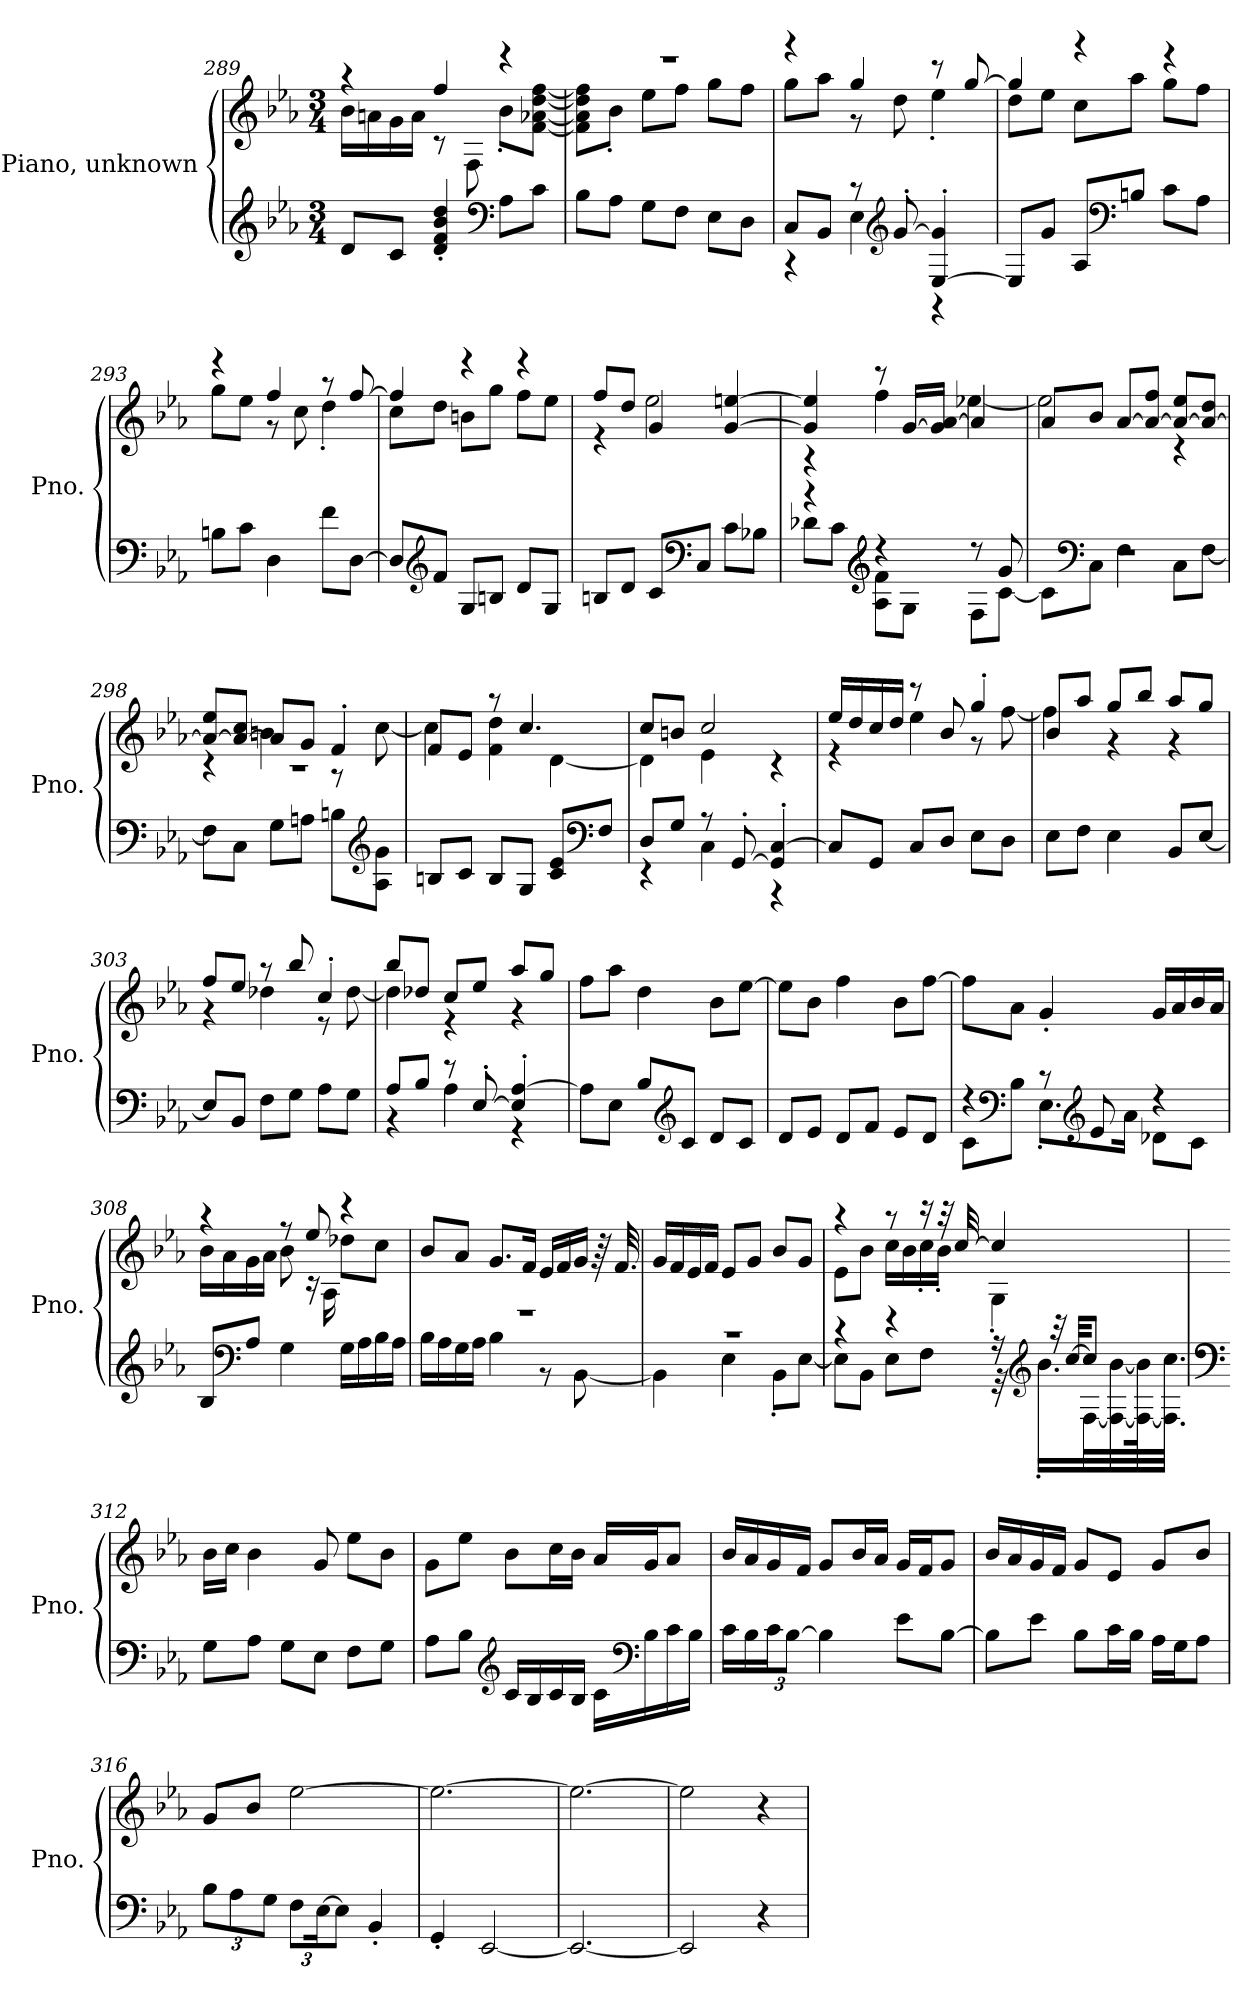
**kern	**kern
*part1	*part1
*staff2	*staff1
*I"Piano, unknown	*
*I'Pno.	*
*clefG2	*clefG2
*k[b-e-a-]	*k[b-e-a-]
*M3/4	*M3/4
=289	=289
*	*^
8d/L	4r	16b-\LL
.	.	16an\
8c/J	.	16g\
.	.	16a\JJ
4d/' 4f/' 4b-/' 4dd/'	4ff/	8r
.	.	8F\
*clefF4	*	*
8A-\L	4r	8b-'\L
8c\J	.	[8f\ [8a-X\ [8dd\ [8ff\J
=290	=290	=290
8B-\L	2.r	8f\] 8a-\] 8dd\] 8ff\]L
8A-\J	.	8b-'\J
8G\L	.	8ee-\L
8F\J	.	8ff\J
8E-\L	.	8gg\L
8D\J	.	8ff\J
!!LO:PB:g=z	!!
=291	=291	=291
*^	*	*
8C/L	4r	4r	8gg\L
8BB-/J	.	.	8aa-\J
8r	4E-\	4gg/	8r
*clefG2	*	*	*
[8g'/	.	.	8dd\
[4E-/' 4g/]'	4r	8r	4ee-'\
.	.	[8gg/	.
*v	*v	*	*
=292	=292	=292
8E-/L]	4gg/]	8dd\L
8g/J	.	8ee-\J
8A-/L	4r	8cc\L
*clefF4	*	*
8Bn/J	.	8aa-\J
8c\L	4r	8gg\L
8A-\J	.	8ff\J
=293	=293	=293
8Bn\L	4r	8gg\L
8c\J	.	8ee-\J
4D\	4ff/	8r
.	.	8cc\
8f\L	8r	4dd'\
[8D\J	[8ff/	.
=294	=294	=294
8D/L]	4ff/]	8cc\L
*clefG2	*	*
8f/J	.	8dd\J
8G/L	4r	8bn\L
8Bn/J	.	8gg\J
8d/L	4r	8ff\L
8G/J	.	8ee-\J
!!LO:LB:g=z	!!
=295	=295	=295
8Bn/L	8ff/L	4r
8d/J	8dd/J	.
8c/L	4g/	2ee-\
*clefF4	*	*
8C/J	.	.
8c\L	[4g/ [4een/	.
8B-X\J	.	.
=296	=296	=296
*^	*	*
4r	8d-X\L	4g/] 4ee/]	4r
.	8c\J	.	.
*clefG2	*	*	*
4r	8A-\ 8f\L	8r	4ff\
.	8G\J	[16g/LL	.
.	.	16g/] [16a-/JJ	.
8r	8F\L	4a-/]	[4ee-X\
8g/	[8c\J	.	.
=297	=297	=297	=297
2.r	8c\L]	8a-/L	2ee-\]
*clefF4	*	*	*
.	8C\J	8b-/J	.
.	4F\	[8a-/L	.
.	.	8a-/_ 8ff/J	.
.	8C\L	8a-/_ 8ee-/L	4r
.	[8F\J	8a-/_ 8dd/J	.
!!LO:LB:g=z	!!
=298	=298	=298	=298
2.r	8F\L]	8a-/_ 8ee-/L	4r
.	8C\J	8a-/_ 8cc/J	.
.	8G\L	8a-/L]	4bn\
.	8An\J	8g/J	.
.	8Bn\L	4f'/	8r
*clefG2	*	*	*
.	8A\ 8g\J	.	[8cc\
*v	*v	*	*
=299	=299	=299
8Bn/L	8f/L	4cc\]
8c/J	8e-/J	.
8B/L	8r	4f\ 4dd\
8G/J	4.cc/	.
8c/ 8e-/L	.	[4d\
*clefF4	*	*
8F/J	.	.
=300	=300	=300
*^	*	*
8D/L	4r	8cc/L	4d\]
8G/J	.	8bn/J	.
8r	4C\	2cc/	4e-\
[8GG'/	.	.	.
4GG/]' [4C/'	4r	.	4r
*v	*v	*	*
=301	=301	=301
8C/L]	16ee-/LL	4r
.	16dd/	.
8GG/J	16cc/	.
.	16dd/JJ	.
8C/L	8r	4ee-\
8D/J	8b-/	.
8E-\L	4gg'/	8r
8D\J	.	[8ff\
!!LO:LB:g=z	!!
=302	=302	=302
8E-\L	8b-/L	4ff\]
8F\J	8aa-/J	.
4E-\	8gg/L	4r
.	8bb-/J	.
8BB-/L	8aa-/L	4r
[8E-/J	8gg/J	.
=303	=303	=303
8E-/L]	8ff/L	4r
8BB-/J	8ee-/J	.
8F\L	8r	4dd-X\
8G\J	8bb-/	.
8A-\L	4cc'/	8r
8G\J	.	[8dd-\
=304	=304	=304
*^	*	*
8A-/L	4r	8bb-/L	4dd-\]
8B-/J	.	8dd-X/J	.
8r	4A-\	8cc/L	4r
[8E-'/	.	8ee-/J	.
4E-/]' [4A-/'	4r	8aa-/L	4r
.	.	8gg/J	.
*v	*v	*	*
*	*v	*v
=305	=305
8A-\L]	8ff\L
8E-\J	8aa-\J
8B-/L	4dd\
*clefG2	*
8c/J	.
8d/L	8b-\L
8c/J	[8ee-\J
=306	=306
8d/L	8ee-\L]
8e-/J	8b-\J
8d/L	4ff\
8f/J	.
8e-/L	8b-\L
8d/J	[8ff\J
!!LO:LB:g=z
=307	=307
*^	*
4r	8c\L	8ff\L]
*clefF4	*	*
.	8B-\J	8a-\J
8r	8.E-'\L	4g'/
*clefG2	*	*
8e-/	.	.
.	16a-\Jk	.
4r	8d-X\L	16g/LL
.	.	16a-/
.	8c\J	16b-/
.	.	16a-/JJ
*v	*v	*
=308	=308
*	*^
8B-/L	4r	16b-\LL
.	.	16a-\
*clefF4	*	*
8A-/J	.	16g\
.	.	16a-\JJ
4G\	8r	8b-\
.	8ee-/	16r
.	.	16A-\
16G\LL	4r	8dd-X\L
16A-\	.	.
16B-\	.	8cc\J
16A-\JJ	.	.
*	*v	*v
=309	=309
*^	*
2.r	16B-\LL	8b-/L
.	16A-\	.
.	16G\	8a-/J
.	16A-\JJ	.
.	4B-\	8.g/L
.	.	16f/Jk
.	8r	16e-/LL
.	.	16f/
.	[8BB-\	16g/JJ
.	.	64r
.	.	32.f/
!!LO:LB:g=z
=310	=310	=310
2.r	4BB-\]	16g/LL
.	.	16f/
.	.	16e-/
.	.	16f/JJ
.	4E-\	8e-/L
.	.	8g/J
.	8BB-'\L	8b-/L
.	[8E-\J	8g/J
=311	=311	=311
*	*	*^
4r	8E-\L]	4r	8e-\L
.	8BB-\J	.	8b-\J
4r	8E-\L	8r	16cc\LL
.	.	.	16b-\
.	8F\J	16r	16cc'\
.	.	32r	16b-'\JJ
.	.	[32cc/	.
16r	32r	4cc/]	4G'\
*clefG2	*	*	*
.	16.b-'\LL	.	.
32r	.	.	.
[32cc/KKL	.	.	.
8cc/J]	[32F\L	.	.
.	32F\_ [32b-\	.	.
.	64F\_ 64b-\]K	.	.
.	32.F\] 32.cc\JJJ	.	.
*v	*v	*	*
*	*v	*v
=312	=312
*clefF4	*
8G\L	16b-\LL
.	16cc\JJ
8A-\J	4b-\
8G\L	.
8E-\J	8g/
8F\L	8ee-\L
8G\J	8b-\J
!!LO:PB:g=z
=313	=313
8A-\L	8g\L
8B-\J	8ee-\J
*clefG2	*
16c/LL	8b-\L
16B-/	.
16c/	16cc\L
16B-/JJ	16b-\JJ
16c\LL	16a-/LL
*clefF4	*
16B-\	16g/J
16c\	8a-/J
16B-\JJ	.
=314	=314
16c\LL	16b-/LL
16B-\	16a-/
*Xbrackettup	*
24c\J	16g/
[12B-\J	.
.	16f/JJ
4B-\]	8g/L
.	16b-/L
.	16a-/JJ
8e-\L	16g/LL
.	16f/J
[8B-\J	8g/J
=315	=315
8B-\L]	16b-/LL
.	16a-/
8e-\J	16g/
.	16f/JJ
8B-\L	8g/L
16c\L	8e-/J
16B-\JJ	.
16A-\LL	8g/L
16G\J	.
8A-\J	8b-/J
=316	=316
12B-\L	8g/L
12A-\	.
.	8b-/J
12G\J	.
12F\L	[2ee-\
[24E-\K	.
8E-\J]	.
4BB-'/	.
!!LO:LB:g=z
=317	=317
4GG'/	2.ee-\_
[2EE-/	.
=318	=318
2.EE-/_	2.ee-\_
=319	=319
2EE-/]	2ee-\]
4r	4r
=	=
*-	*-
